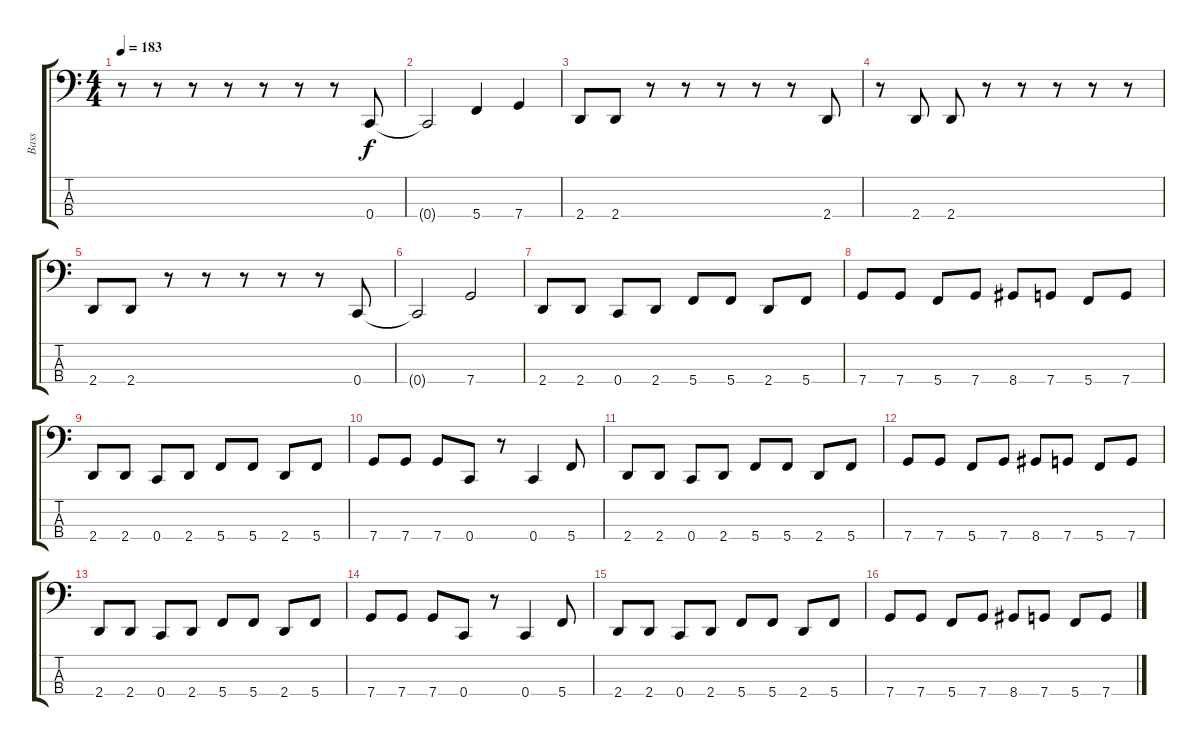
\track ("Bass" "Bass") {instrument electricbassfinger}
\staff {score tabs}
\tuning (Eb2 Bb1 F1 C1) {hide}
\ts (4 4)
\tempo 183
\clef f4
\ks c
r.8{dy f} r.8 r.8 r.8 r.8 r.8 r.8 0.4.8 |
0.4{t}.2 5.4.4 7.4.4 |
2.4.8 2.4.8 r.8 r.8 r.8 r.8 r.8 2.4.8 |
r.8 2.4.8 2.4.8 r.8 r.8 r.8 r.8 r.8 |
2.4.8 2.4.8 r.8 r.8 r.8 r.8 r.8 0.4.8 |
0.4{t}.2 7.4.2 |
2.4.8 2.4.8 0.4.8 2.4.8 5.4.8 5.4.8 2.4.8 5.4.8 |
7.4.8 7.4.8 5.4.8 7.4.8 8.4.8 7.4.8 5.4.8 7.4.8 |
2.4.8 2.4.8 0.4.8 2.4.8 5.4.8 5.4.8 2.4.8 5.4.8 |
7.4.8 7.4.8 7.4.8 0.4.8 r.8 0.4.4 5.4.8 |
2.4.8 2.4.8 0.4.8 2.4.8 5.4.8 5.4.8 2.4.8 5.4.8 |
7.4.8 7.4.8 5.4.8 7.4.8 8.4.8 7.4.8 5.4.8 7.4.8 |
2.4.8 2.4.8 0.4.8 2.4.8 5.4.8 5.4.8 2.4.8 5.4.8 |
7.4.8 7.4.8 7.4.8 0.4.8 r.8 0.4.4 5.4.8 |
2.4.8 2.4.8 0.4.8 2.4.8 5.4.8 5.4.8 2.4.8 5.4.8 |
7.4.8 7.4.8 5.4.8 7.4.8 8.4.8 7.4.8 5.4.8 7.4.8
